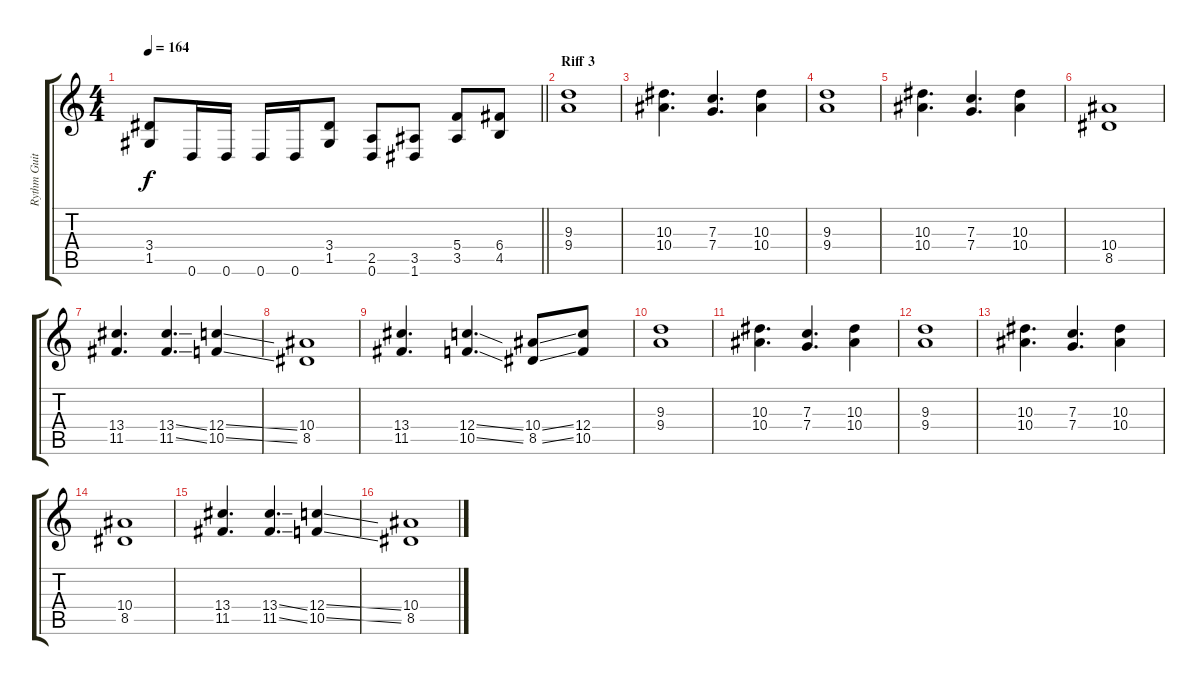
\track ("Rythm Guitar" "Rythm Guit") {instrument distortionguitar}
\staff {score tabs}
\tuning (D4 A3 F3 C3 G2 D2) {hide}
\ts (4 4)
\tempo 164
\clef g2
\barLineRight lightlight
\ks c
(3.4 1.5).8{dy f} 0.6.16 0.6.16 0.6.16 0.6.16 (3.4 1.5).8 (2.5 0.6).8 (3.5 1.6).8 (5.4 3.5).8 (6.4 4.5).8 |
\section ("" "Riff 3")
(9.3 9.4).1 |
(10.3 10.4).4{d} (7.3 7.4).4{d} (10.3 10.4).4 |
(9.3 9.4).1 |
(10.3 10.4).4{d} (7.3 7.4).4{d} (10.3 10.4).4 |
(10.4 8.5).1 |
(13.4 11.5).4{d} (13.4{ss} 11.5{ss}).4{d} (12.4{ss} 10.5{ss}).4 |
(10.4 8.5).1 |
(13.4 11.5).4{d} (12.4{ss} 10.5{ss}).4{d} (10.4{ss} 8.5{ss}).8 (12.4 10.5).8 |
(9.3 9.4).1 |
(10.3 10.4).4{d} (7.3 7.4).4{d} (10.3 10.4).4 |
(9.3 9.4).1 |
(10.3 10.4).4{d} (7.3 7.4).4{d} (10.3 10.4).4 |
(10.4 8.5).1 |
(13.4 11.5).4{d} (13.4{ss} 11.5{ss}).4{d} (12.4{ss} 10.5{ss}).4 |
(10.4 8.5).1
